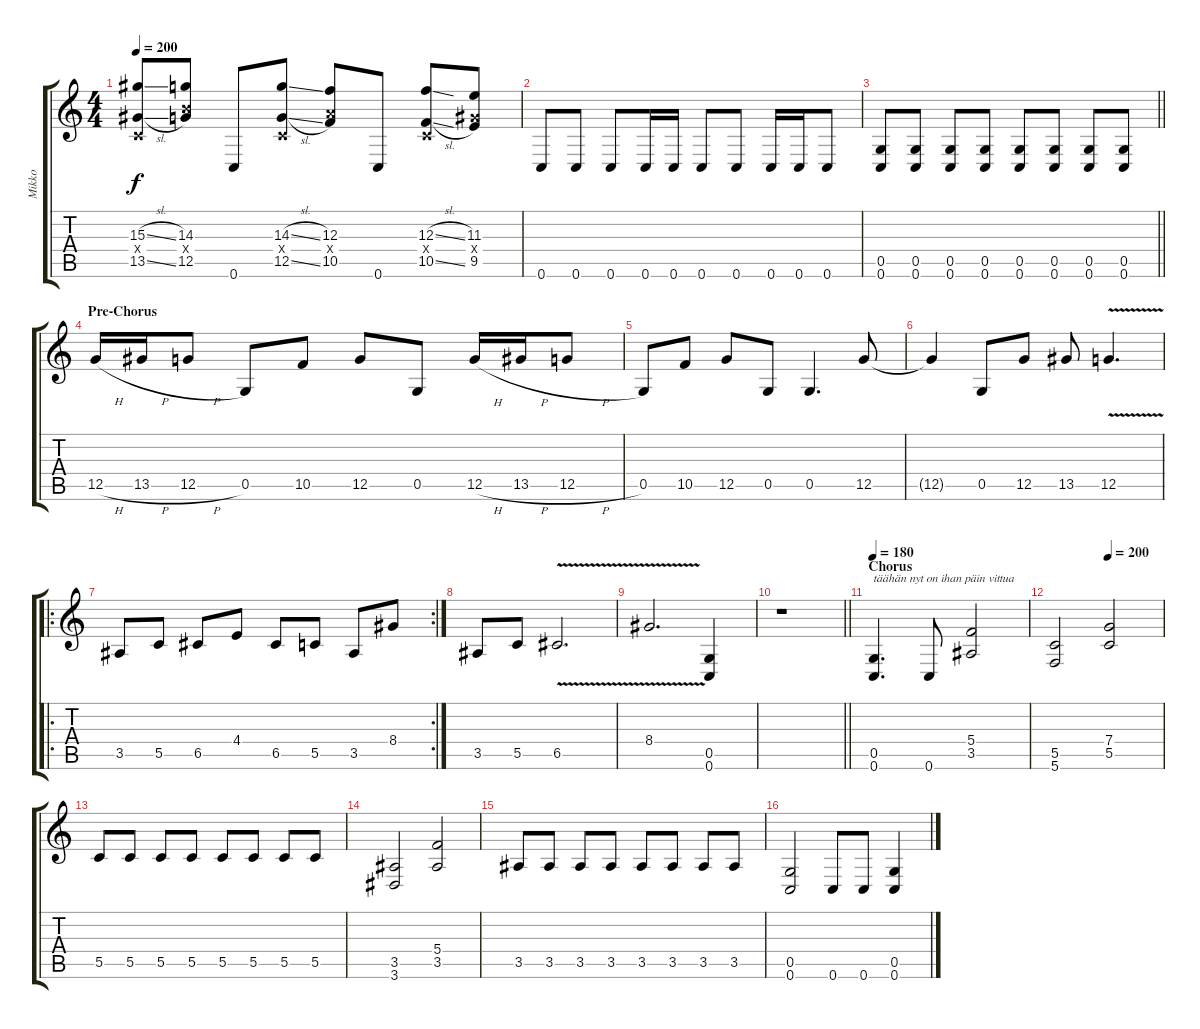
\track ("Mikko" "Mikko") {instrument distortionguitar}
\staff {score tabs}
\tuning (D4 A3 F3 C3 G2 C2) {hide}
\ts (4 4)
\tempo 200
\clef g2
\ks c
(15.3{sl} 0.4{x} 13.5{sl}).8{dy f} (14.3 11.4{x} 12.5).8 0.6.8 (14.3{sl} 0.4{x} 12.5{sl}).8 (12.3 9.4{x} 10.5).8 0.6.8 (12.3{sl} 0.4{x} 10.5{sl}).8 (11.3 8.4{x} 9.5).8 |
0.6.8 0.6.8 0.6.8 0.6.16 0.6.16 0.6.8 0.6.8 0.6.16 0.6.16 0.6.8 |
\barLineRight lightlight
(0.5 0.6).8 (0.5 0.6).8 (0.5 0.6).8 (0.5 0.6).8 (0.5 0.6).8 (0.5 0.6).8 (0.5 0.6).8 (0.5 0.6).8 |
\section ("" "Pre-Chorus")
12.5{h}.16 13.5{h}.16 12.5{h}.8 0.5.8 10.5.8 12.5.8 0.5.8 12.5{h}.16 13.5{h}.16 12.5{h}.8 |
0.5.8 10.5.8 12.5.8 0.5.8 0.5.4{d} 12.5.8 |
12.5{t}.4 0.5.8 12.5.8 13.5.8 12.5{v}.4{d} |
\ro
\rc 2
3.5.8 5.5.8 6.5.8 4.4.8 6.5.8 5.5.8 3.5.8 8.4.8 |
3.5.8 5.5.8 6.5{v}.2{d} |
8.4{v}.2{d} (0.5 0.6).4 |
\barLineRight lightlight
r.1 |
\section ("" "Chorus")
\tempo 180
(0.5 0.6).4{d txt "täähän nyt on ihan päin vittua"} 0.6.8 (5.4 3.5).2 |
\tempo (200 0.5)
(5.5 5.6).2 (7.4 5.5).2 |
5.5.8 5.5.8 5.5.8 5.5.8 5.5.8 5.5.8 5.5.8 5.5.8 |
(3.5 3.6).2 (5.4 3.5).2 |
3.5.8 3.5.8 3.5.8 3.5.8 3.5.8 3.5.8 3.5.8 3.5.8 |
(0.5 0.6).2 0.6.8 0.6.8 (0.5 0.6).4
